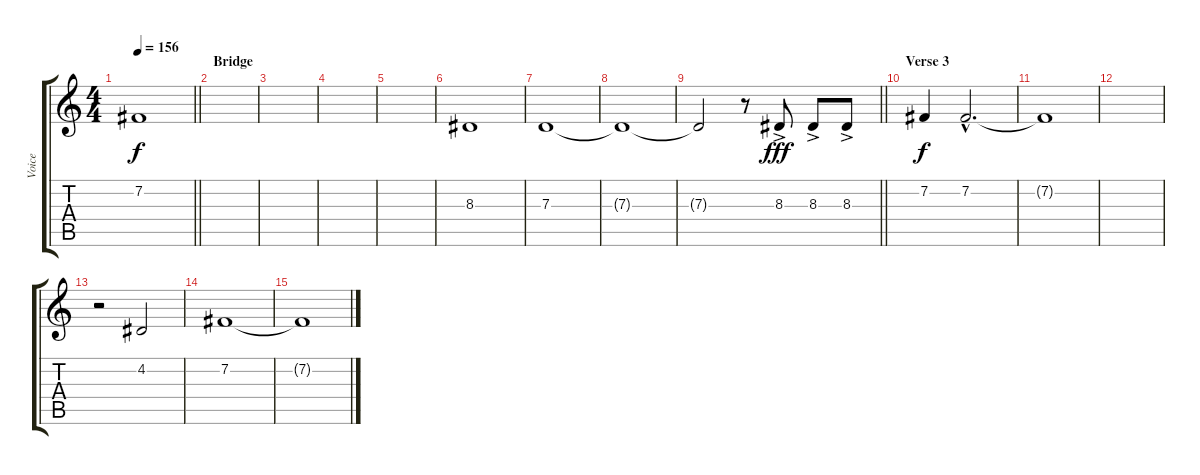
\track ("Voice" "Voice") {instrument clarinet}
\staff {score tabs}
\tuning (E4 B3 G3 D3 A2 E2) {hide}
\ts (4 4)
\tempo 156
\clef g2
\barLineRight lightlight
\ks c
7.2.1{dy f} |
\section ("" "Bridge")
|
|
|
|
8.3.1 |
7.3.1 |
7.3{t}.1 |
\barLineRight lightlight
7.3{t}.2 r.8 8.3{ac}.8{dy fff} 8.3{ac}.8 8.3{ac}.8 |
\section ("" "Verse 3")
7.2.4{dy f} 7.2{hac}.2{d} |
7.2{t}.1 |
|
r.2 4.2.2 |
7.2.1 |
7.2{t}.1
